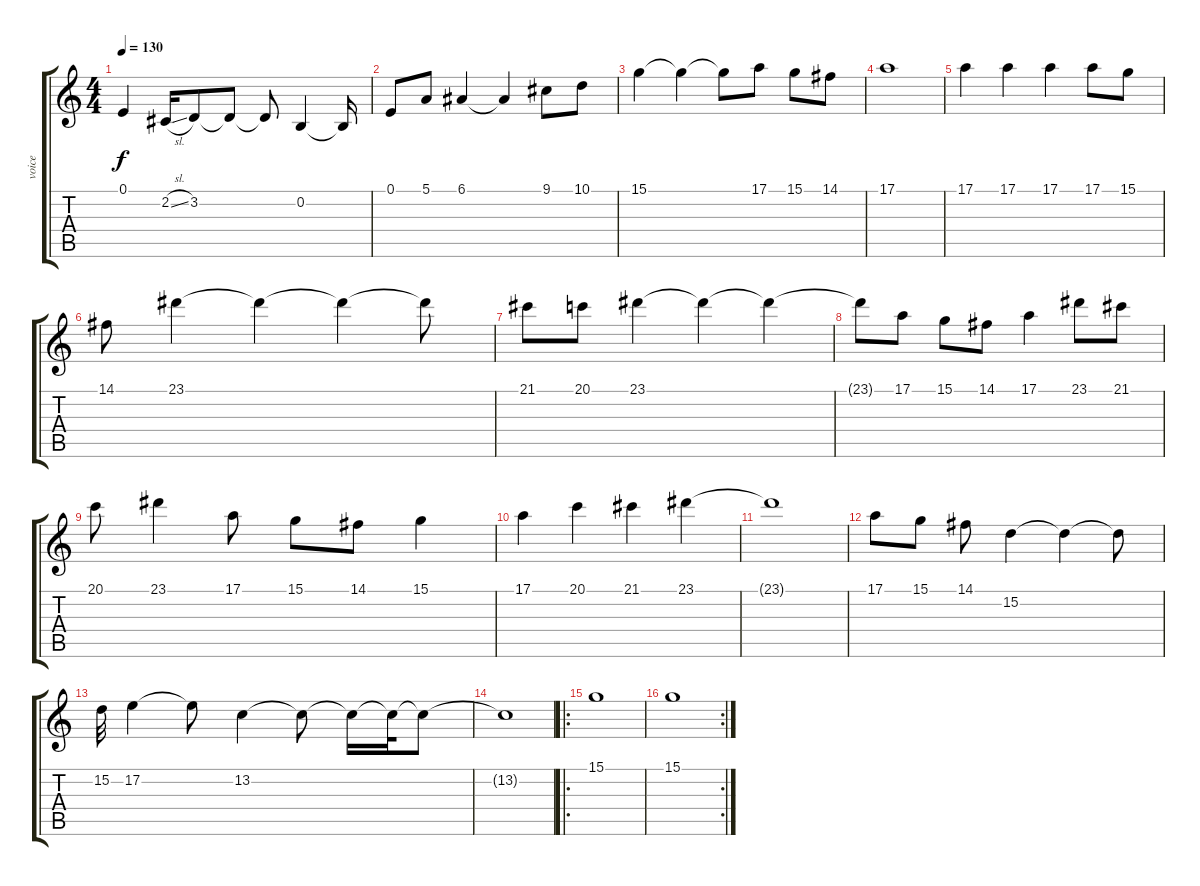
\track ("voice" "voice") {instrument lead2sawtooth}
\staff {score tabs}
\tuning (E4 B3 G3 D3 A2 E2) {hide}
\ts (4 4)
\tempo 130
\clef g2
\ks c
0.1{t}.4{dy f} 2.2{sl}.16 3.2.8 3.2{t}.8 3.2{t}.8 0.2.4 0.2{t}.16 |
0.1.8 5.1.8 6.1.4 6.1{t}.4 9.1.8 10.1.8 |
15.1.4 15.1{t}.4 15.1{t}.8 17.1.8 15.1.8 14.1.8 |
17.1.1 |
17.1.4 17.1.4 17.1.4 17.1.8 15.1.8 |
14.1.8 23.1.4 23.1{t}.4 23.1{t}.4 23.1{t}.8 |
21.1.8 20.1.8 23.1.4 23.1{t}.4 23.1{t}.4 |
23.1{t}.8 17.1.8 15.1.8 14.1.8 17.1.4 23.1.8 21.1.8 |
20.1.8 23.1.4 17.1.8 15.1.8 14.1.8 15.1.4 |
17.1.4 20.1.4 21.1.4 23.1.4 |
23.1{t}.1 |
17.1.8 15.1.8 14.1.8 15.2.4 15.2{t}.4 15.2{t}.8 |
15.2.32 17.2.4 17.2{t}.8 13.2.4 13.2{t}.8 13.2{t}.16 13.2{t}.32 13.2{t}.8 |
13.2{t}.1 |
\ro
15.1.1 |
\rc 2
15.1.1
